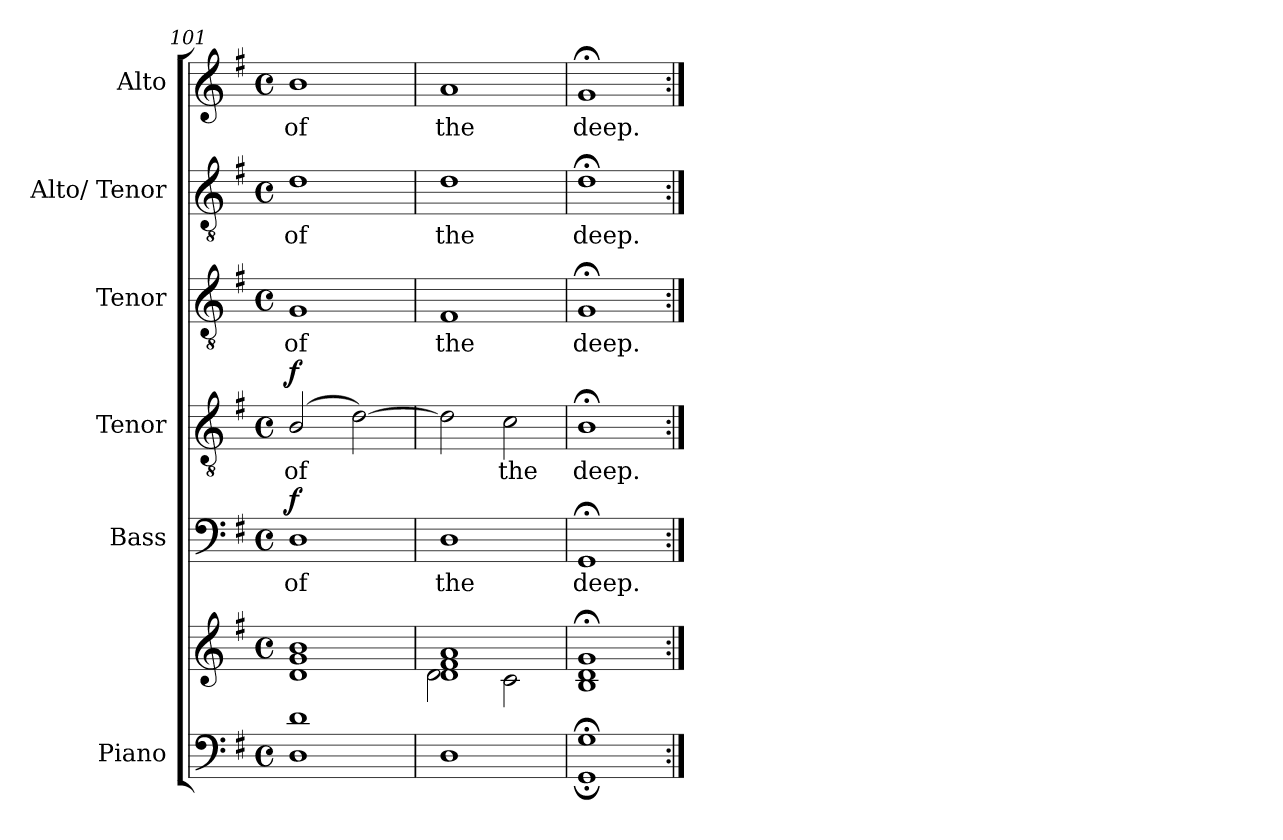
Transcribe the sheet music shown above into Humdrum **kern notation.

**kern	**kern	**kern	**text	**dynam	**kern	**text	**dynam	**kern	**text	**kern	**text	**kern	**text
*part6	*part6	*part5	*part5	*part5	*part4	*part4	*part4	*part3	*part3	*part2	*part2	*part1	*part1
*staff7	*staff6	*staff5	*staff5	*staff5	*staff4	*staff4	*staff4	*staff3	*staff3	*staff2	*staff2	*staff1	*staff1
*I"Piano	*	*I"Bass	*	*	*I"Tenor	*	*	*I"Tenor	*	*I"Alto/ Tenor	*	*I"Alto	*
*I'Pno.	*	*I'B.	*	*	*I'T.	*	*	*I'T.	*	*I'A.	*	*I'A.	*
*clefF4	*clefG2	*clefF4	*	*	*clefGv2	*	*	*clefGv2	*	*clefGv2	*	*clefG2	*
*	*	*	*	*	*ITrd7c12	*	*	*ITrd7c12	*	*ITrd7c12	*	*	*
*k[f#]	*k[f#]	*k[f#]	*	*	*k[f#]	*	*	*k[f#]	*	*k[f#]	*	*k[f#]	*
*G:	*G:	*G:	*	*	*G:	*	*	*G:	*	*G:	*	*G:	*
*M4/4	*M4/4	*M4/4	*	*	*M4/4	*	*	*M4/4	*	*M4/4	*	*M4/4	*
*met(c)	*met(c)	*met(c)	*	*	*met(c)	*	*	*met(c)	*	*met(c)	*	*met(c)	*
=101	=101	=101	=101	=101	=101	=101	=101	=101	=101	=101	=101	=101	=101
!	!	!	!LO:LY:b:color=#000000	!	!	!	!	!	!	!	!	!	!
!	!	!	!	!	!	!LO:LY:b:color=#000000	!	!	!	!	!	!	!
!	!	!	!	!	!	!	!	!	!LO:LY:b:color=#000000	!	!	!	!
!	!	!	!	!	!	!	!	!	!	!	!LO:LY:b:color=#000000	!	!
!	!	!	!	!	!	!	!	!	!	!	!	!	!LO:LY:b:color=#000000
1Di 1di	1di 1gi 1bi	1Di	of	f	(2BBi/	of	f	1GGi	of	1Di	of	1bi	of
.	.	.	.	.	[2Di\)	.	.	.	.	.	.	.	.
=102	=102	=102	=102	=102	=102	=102	=102	=102	=102	=102	=102	=102	=102
*^	*^	*	*	*	*	*	*	*	*	*	*	*	*
!	!	!	!	!	!LO:LY:b:color=#000000	!	!	!	!	!	!	!	!	!	!
!	!	!	!	!	!	!	!	!	!	!	!LO:LY:b:color=#000000	!	!	!	!
!	!	!	!	!	!	!	!	!	!	!	!	!	!LO:LY:b:color=#000000	!	!
!	!	!	!	!	!	!	!	!	!	!	!	!	!	!	!LO:LY:b:color=#000000
1ryy	1Di	1di 1f#i 1ai	2di\	1Di	the	.	2Di\]	.	.	1FF#i	the	1Di	the	1ai	the
!	!	!	!	!	!	!	!	!LO:LY:b:color=#000000	!	!	!	!	!	!	!
.	.	.	2ci\	.	.	.	2Ci\	the	.	.	.	.	.	.	.
*	*	*v	*v	*	*	*	*	*	*	*	*	*	*	*	*
=103	=103	=103	=103	=103	=103	=103	=103	=103	=103	=103	=103	=103	=103	=103
*	*	*^	*	*	*	*	*	*	*	*	*	*	*	*
!	!	!	!	!	!LO:LY:b:color=#000000	!	!	!	!	!	!	!	!	!	!
*	*	*v	*v	*	*	*	*	*	*	*	*	*	*	*	*
*	*	*^	*	*	*	*	*	*	*	*	*	*	*	*
!	!	!	!	!	!	!	!	!LO:LY:b:color=#000000	!	!	!	!	!	!	!
*	*	*v	*v	*	*	*	*	*	*	*	*	*	*	*	*
*	*	*^	*	*	*	*	*	*	*	*	*	*	*	*
!	!	!	!	!	!	!	!	!	!	!	!LO:LY:b:color=#000000	!	!	!	!
*	*	*v	*v	*	*	*	*	*	*	*	*	*	*	*	*
*	*	*^	*	*	*	*	*	*	*	*	*	*	*	*
!	!	!	!	!	!	!	!	!	!	!	!	!	!LO:LY:b:color=#000000	!	!
*	*	*v	*v	*	*	*	*	*	*	*	*	*	*	*	*
*	*	*^	*	*	*	*	*	*	*	*	*	*	*	*
!	!	!	!	!	!	!	!	!	!	!	!	!	!	!	!LO:LY:b:color=#000000
*	*	*v	*v	*	*	*	*	*	*	*	*	*	*	*	*
1G;i	1GG;i	1Bi; 1di; 1gi;	1GG;i	deep.	.	1BB;i	deep.	.	1GG;i	deep.	1D;i	deep.	1g;i	deep.
*v	*v	*	*	*	*	*	*	*	*	*	*	*	*	*
=:|!	=:|!	=:|!	=:|!	=:|!	=:|!	=:|!	=:|!	=:|!	=:|!	=:|!	=:|!	=:|!	=:|!
*-	*-	*-	*-	*-	*-	*-	*-	*-	*-	*-	*-	*-	*-
